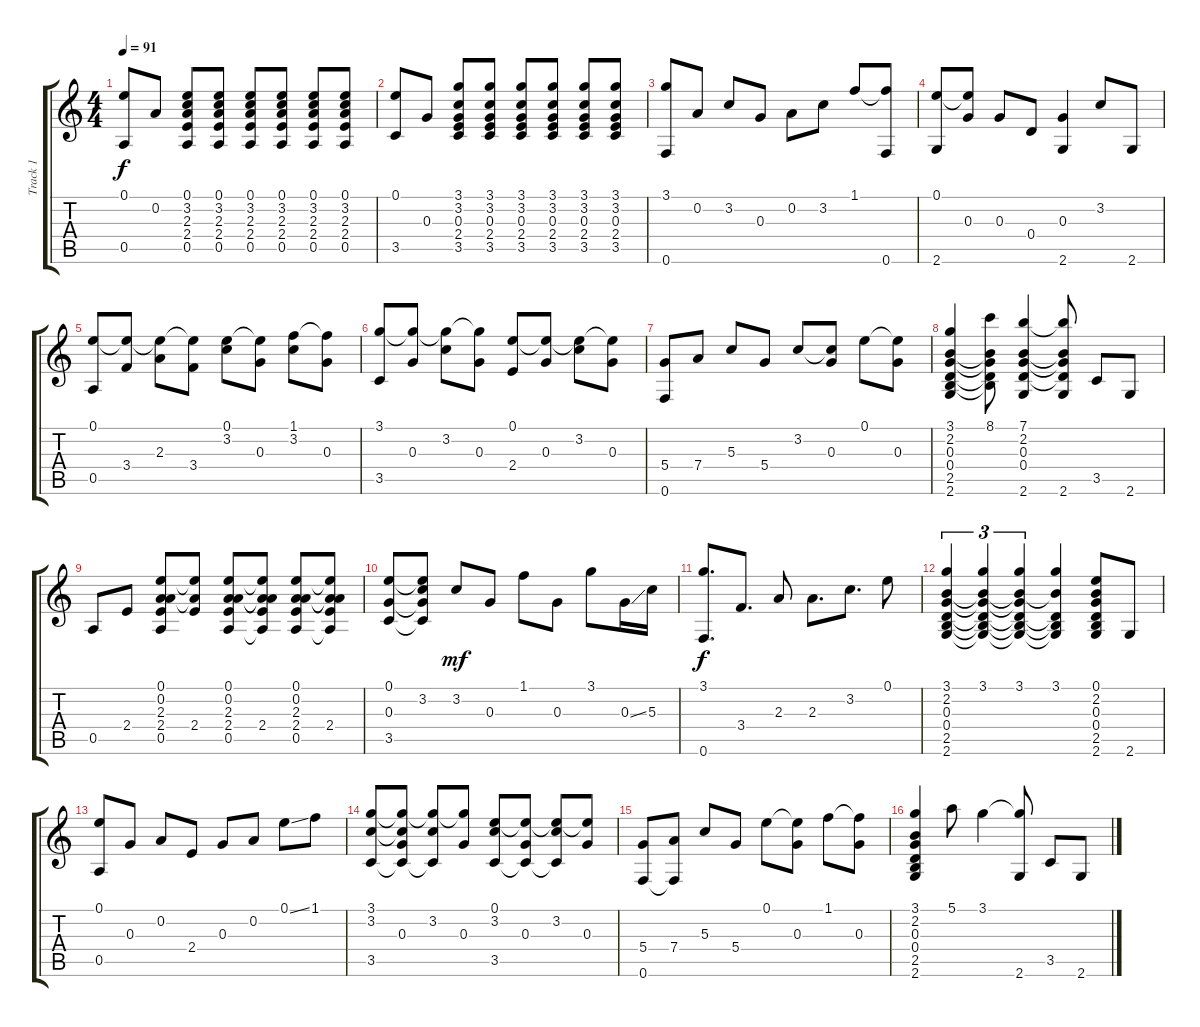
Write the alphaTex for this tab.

\track ("Track 1" "Track 1") {instrument acousticguitarnylon}
\staff {score tabs}
\tuning (E4 A3 G3 D3 A2 F2) {hide}
\ts (4 4)
\tempo 91
\clef g2
\ks c
(0.1 0.5).8{dy f} 0.2.8 (0.1 3.2 2.3 2.4 0.5).8 (0.1 3.2 2.3 2.4 0.5).8 (0.1 3.2 2.3 2.4 0.5).8 (0.1 3.2 2.3 2.4 0.5).8 (0.1 3.2 2.3 2.4 0.5).8 (0.1 3.2 2.3 2.4 0.5).8 |
(0.1 3.5).8 0.3.8 (3.1 3.2 0.3 2.4 3.5).8 (3.1 3.2 0.3 2.4 3.5).8 (3.1 3.2 0.3 2.4 3.5).8 (3.1 3.2 0.3 2.4 3.5).8 (3.1 3.2 0.3 2.4 3.5).8 (3.1 3.2 0.3 2.4 3.5).8 |
(3.1 0.6).8 0.2.8 3.2.8 0.3.8 0.2.8 3.2.8 1.1.8 (1.1{t} 0.6).8 |
(0.1 2.6).8 (0.1{t} 0.3).8 0.3.8 0.4.8 (0.3 2.6).4 3.2.8 2.6.8 |
(0.1 0.5).8 (0.1{t} 3.4).8 (0.1{t} 2.3).8 (0.1{t} 3.4).8 (0.1 3.2).8 (0.1{t} 0.3).8 (1.1 3.2).8 (1.1{t} 0.3).8 |
(3.1 3.5).8 (3.1{t} 0.3).8 (3.1{t} 3.2).8 (3.1{t} 0.3).8 (0.1 2.4).8 (0.1{t} 0.3).8 (0.1{t} 3.2).8 (0.1{t} 0.3).8 |
(5.4 0.6).8 7.4.8 5.3.8 5.4.8 3.2.8 (3.2{t} 0.3).8 0.1.8 (0.1{t} 0.3).8 |
(3.1 2.2 0.3 0.4 2.5 2.6).4 (8.1 2.2{t} 0.3{t} 0.4{t} 2.5{t}).8 (7.1 2.2 0.3 0.4 2.6).4 (7.1{t} 2.2{t} 0.3{t} 0.4{t} 2.6).8 3.5.8 2.6.8 |
0.5.8 2.4.8 (0.1 0.2 2.3 2.4 0.5).8 (0.1{t} 0.2{t} 2.4).8 (0.1 0.2 2.3 2.4 0.5).8 (0.1{t} 0.2{t} 2.3{t} 2.4 0.5{t}).8 (0.1 0.2 2.3 2.4 0.5).8 (0.1{t} 0.2{t} 2.3{t} 2.4 0.5{t}).8 |
(0.1 0.3 3.5).8 (0.1{t} 3.2 0.3{t} 3.5{t}).8 3.2.8{dy mf} 0.3.8 1.1.8 0.3.8 3.1.8 0.3{ss}.16 5.3.16 |
(3.1 0.6).8{d dy f} 3.4.8{d} 2.3.8 2.3.8{d} 3.2.8{d} 0.1.8 |
(3.1 2.2 0.3 0.4 2.5 2.6).4{tu (3 2)} (3.1 2.2{t} 0.3{t} 0.4{t} 2.5{t} 2.6{t}).4{tu (3 2)} (3.1 2.2{t} 0.3{t} 0.4{t} 2.5{t} 2.6{t}).4{tu (3 2)} (3.1 2.2{t} 0.4{t} 2.5{t} 2.6{t}).4 (0.1 2.2 0.3 0.4 2.5 2.6).8 2.6.8 |
(0.1 0.5).8 0.3.8 0.2.8 2.4.8 0.3.8 0.2.8 0.1{ss}.8 1.1.8 |
(3.1 3.2 3.5).8 (3.1{t} 3.2{t} 0.3 3.5{t}).8 (3.1{t} 3.2 3.5{t}).8 (3.1{t} 0.3).8 (0.1 3.2 3.5).8 (0.1{t} 0.3 3.5{t}).8 (0.1{t} 3.2 3.5{t}).8 (0.1{t} 0.3).8 |
(5.4 0.6).8 (7.4 0.6{t}).8 5.3.8 5.4.8 0.1.8 (0.1{t} 0.3).8 1.1.8 (1.1{t} 0.3).8 |
(3.1 2.2 0.3 0.4 2.5 2.6).4 5.1.8 3.1.4 (3.1{t} 2.6).8 3.5.8 2.6.8
